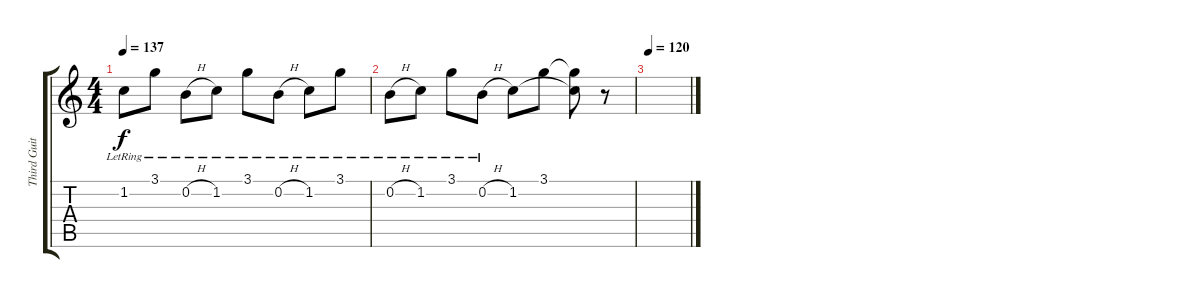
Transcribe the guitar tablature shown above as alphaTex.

\track ("Third Guitar - Simon Neil" "Third Guit") {instrument overdrivenguitar}
\staff {score tabs}
\tuning (E4 B3 G3 D3 A2 D2) {hide}
\ts (4 4)
\tempo 137
\clef g2
\ks c
1.2{lr}.8{dy f} 3.1{lr}.8 0.2{h lr}.8 1.2{lr}.8 3.1{lr}.8 0.2{h lr}.8 1.2{lr}.8 3.1{lr}.8 |
0.2{h lr}.8 1.2{lr}.8 3.1{lr}.8 0.2{h lr}.8 1.2.8 3.1.8 (3.1{t} 1.2{t}).8 r.8 |
\tempo 120
